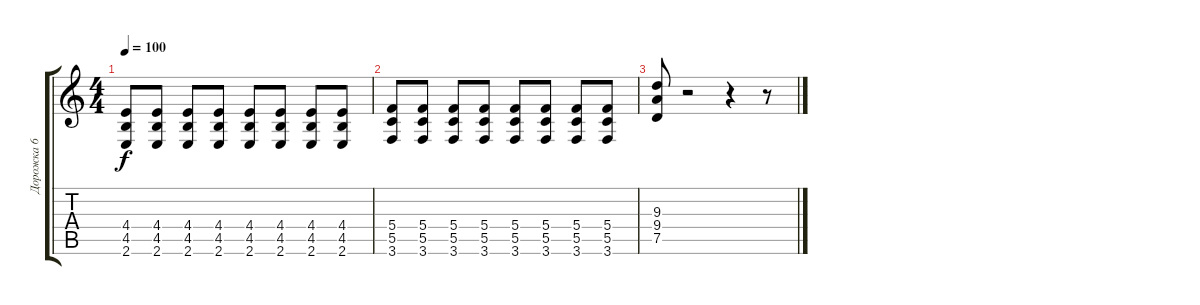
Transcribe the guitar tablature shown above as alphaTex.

\track ("Дорожка 6" "Дорожка 6") {instrument distortionguitar}
\staff {score tabs}
\tuning (D4 A3 F3 C3 G2 D2) {hide}
\ts (4 4)
\tempo 100
\clef g2
\ks c
(4.4 4.5 2.6).8{dy f} (4.4 4.5 2.6).8 (4.4 4.5 2.6).8 (4.4 4.5 2.6).8 (4.4 4.5 2.6).8 (4.4 4.5 2.6).8 (4.4 4.5 2.6).8 (4.4 4.5 2.6).8 |
(5.4 5.5 3.6).8 (5.4 5.5 3.6).8 (5.4 5.5 3.6).8 (5.4 5.5 3.6).8 (5.4 5.5 3.6).8 (5.4 5.5 3.6).8 (5.4 5.5 3.6).8 (5.4 5.5 3.6).8 |
(9.3 9.4 7.5).8 r.2 r.4 r.8
